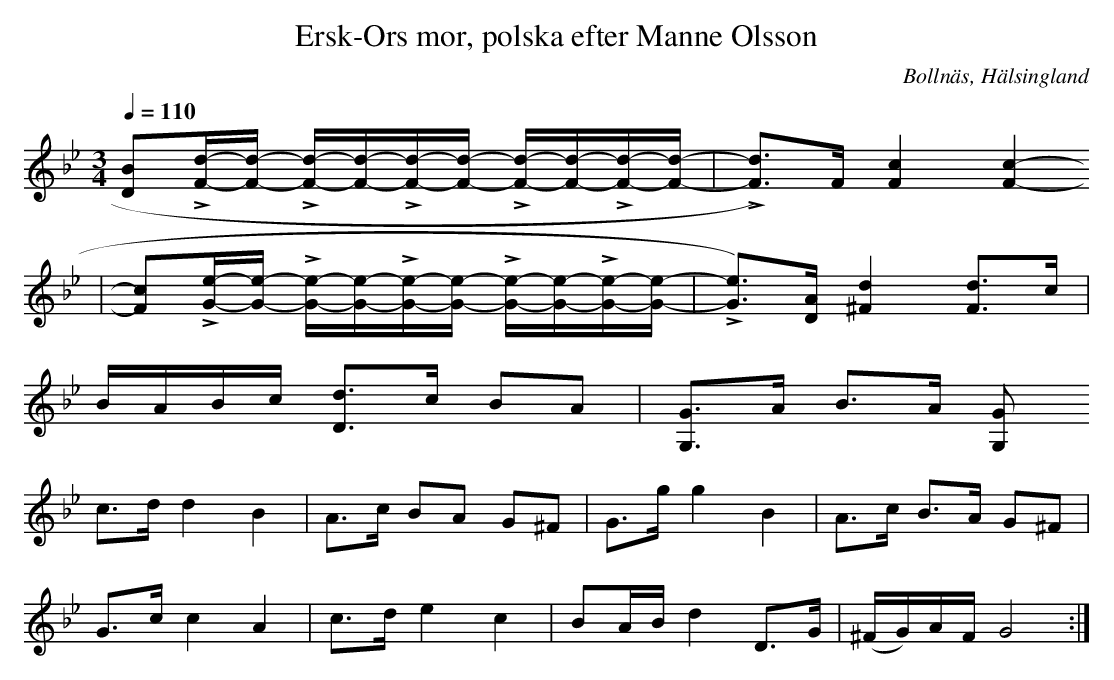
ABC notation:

X:1
T: Ersk-Ors mor, polska efter Manne Olsson
O:Bollnäs, Hälsingland
M:3/4
L:1/8
Q:1/4=110
K:Gm
[D B]L[F/d/]-[F/d/] - L[F/d/]-[F/d/]-L[F/d/]-[F/d/] - L[F/d/]-[F/d/]-L[F/d/]-[F/d/]-| L[F d])>F [-F2 c2] [F2 c2]-
|[F c]L[G/e/]-[G/e/] - L[G/e/]-[G/e/]-L[G/e/]-[G/e/] - L[G/e/]-[G/e/]-L[G/e/]-[G/e/]-| L[Ge])>[D A] [^F2 d2] [F d]>c|
B/A/B/c/ [D d]>c BA|[G, G]>A B>A [G, G]
c>d    d2       B2           | A>c    BA       G^F       | G>g    g2 B2     | A>c         B>A G^F  |
G>c    c2       A2           | c>d    e2       c2        | BA/B/  d2 D>G   | (^F/G/)A/F/ G4      :|
